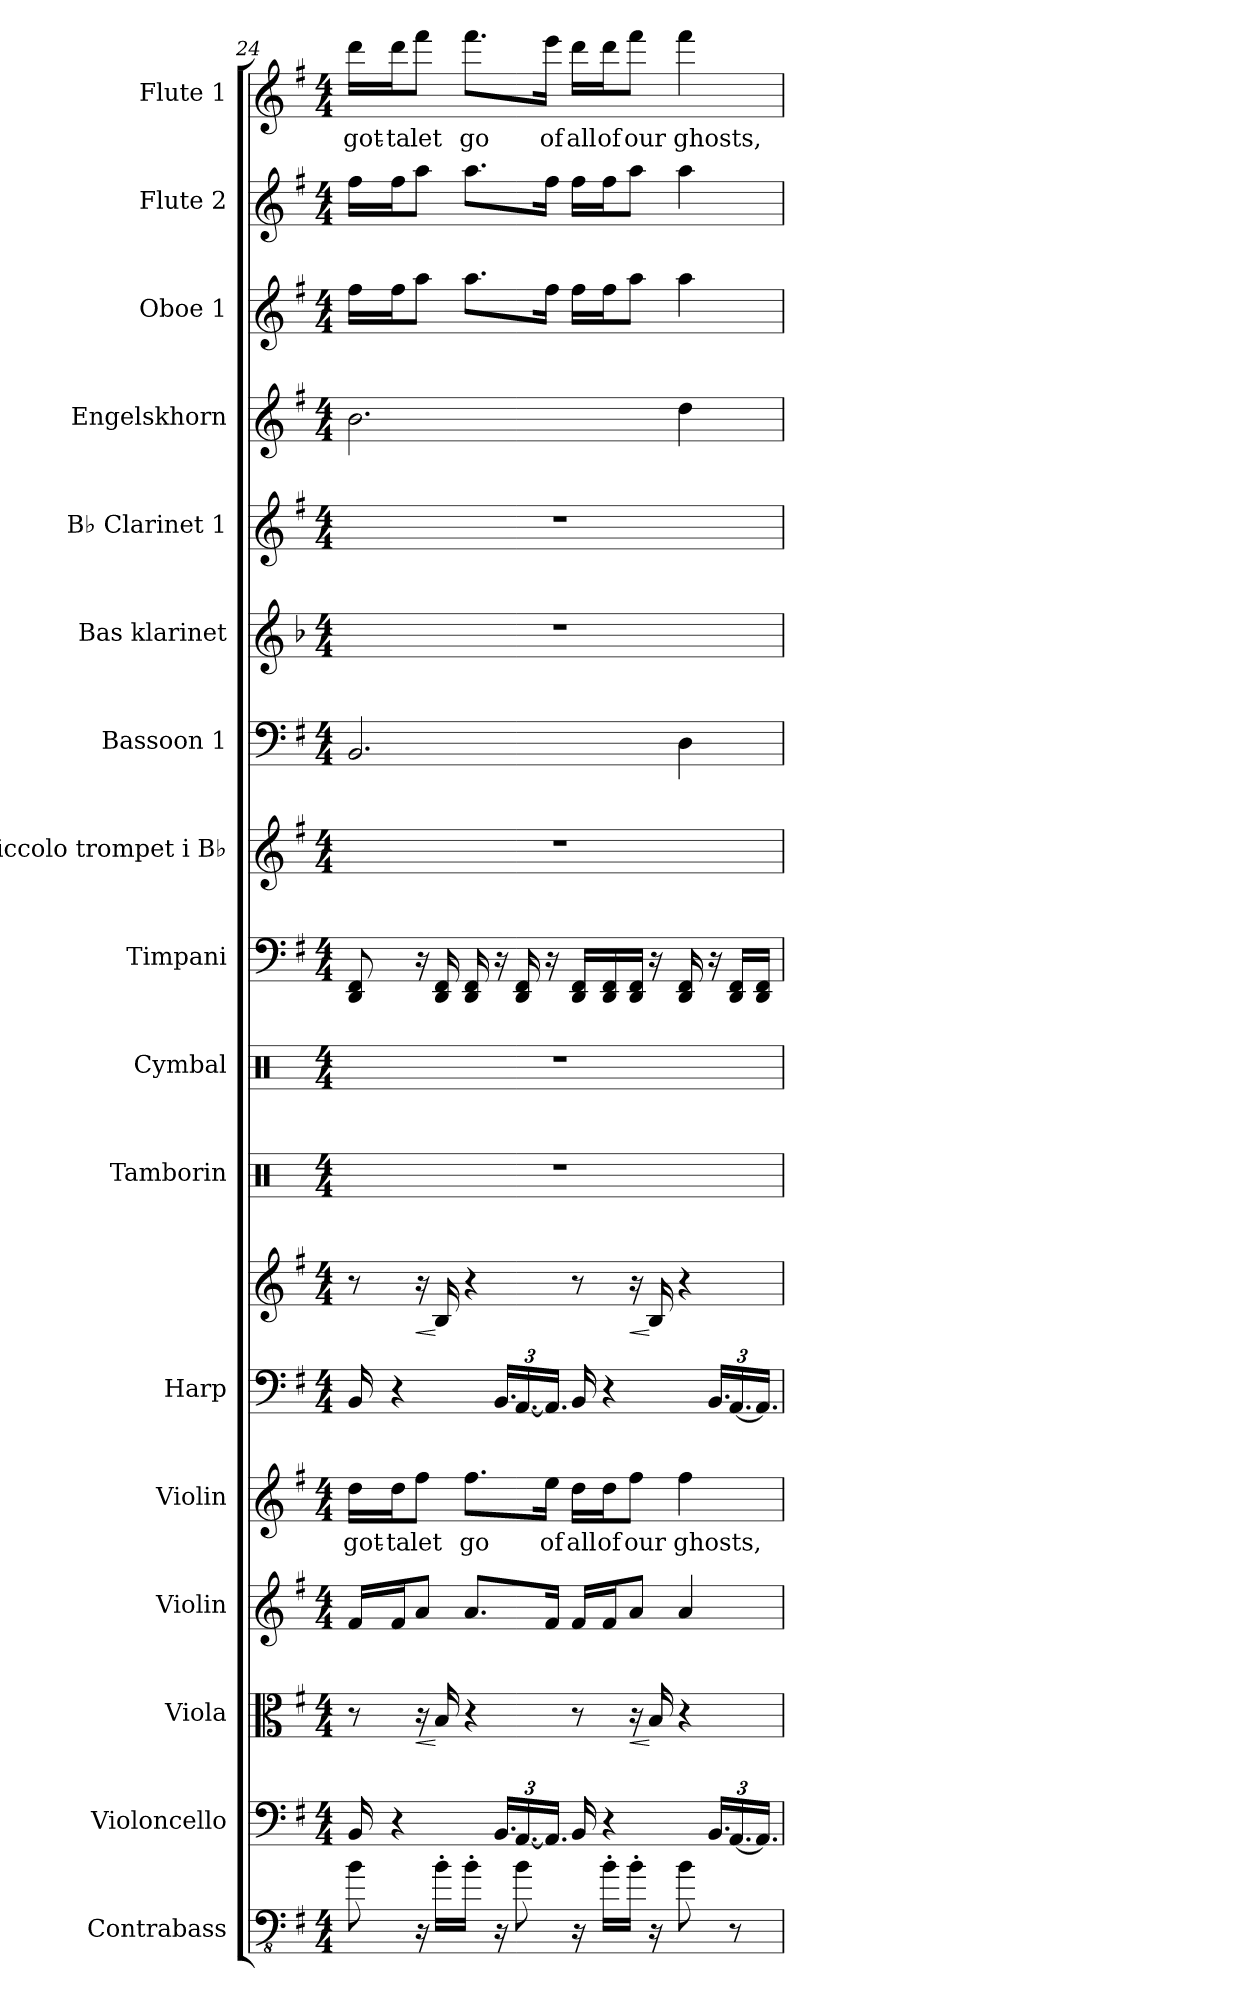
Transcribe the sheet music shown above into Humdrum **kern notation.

**kern	**kern	**kern	**dynam	**kern	**kern	**text	**kern	**kern	**dynam	**kern	**kern	**kern	**kern	**kern	**kern	**kern	**kern	**kern	**kern	**kern	**text
*part17	*part16	*part15	*part15	*part14	*part13	*part13	*part12	*part12	*part12	*part11	*part10	*part9	*part8	*part7	*part6	*part5	*part4	*part3	*part2	*part1	*part1
*staff18	*staff17	*staff16	*staff16	*staff15	*staff14	*staff14	*staff13	*staff12	*staff12/13	*staff11	*staff10	*staff9	*staff8	*staff7	*staff6	*staff5	*staff4	*staff3	*staff2	*staff1	*staff1
*I"Contrabass	*I"Violoncello	*I"Viola	*	*I"Violin	*I"Violin	*	*I"Harp	*	*	*I"Tamborin	*I"Cymbal	*I"Timpani	*I"Piccolo trompet i B♭	*I"Bassoon 1	*I"Bas klarinet	*I"B♭ Clarinet 1	*I"Engelskhorn	*I"Oboe 1	*I"Flute 2	*I"Flute 1	*
*I'Cb.	*I'Vc.	*I'Vla.	*	*I'Vln.	*I'Vln.	*	*I'Hrp.	*	*	*I'Tamb.	*I'Cym.	*I'Timp.	*I'P. tpt. i B♭	*I'Bsn. 1	*	*I'B♭ Cl. 1	*I'E.horn	*I'Ob. 1	*I'Fl. 2	*I'Fl. 1	*
*clefFv4	*clefF4	*clefC3	*	*clefG2	*clefG2	*	*clefF4	*clefG2	*	*clefX	*clefX	*clefF4	*clefG2	*clefF4	*clefG2	*clefG2	*clefG2	*clefG2	*clefG2	*clefG2	*
*ITrd7c12	*	*	*	*	*	*	*	*	*	*	*	*	*ITrd-6c-10	*	*ITrd8c14	*ITrd1c2	*ITrd4c7	*	*	*	*
*k[f#]	*k[f#]	*k[f#]	*	*k[f#]	*k[f#]	*	*k[f#]	*k[f#]	*	*k[]	*k[]	*k[f#]	*k[b-]	*k[f#]	*k[b-]	*k[b-]	*k[]	*k[f#]	*k[f#]	*k[f#]	*
*M4/4	*M4/4	*M4/4	*	*M4/4	*M4/4	*	*M4/4	*M4/4	*	*M4/4	*M4/4	*M4/4	*M4/4	*M4/4	*M4/4	*M4/4	*M4/4	*M4/4	*M4/4	*M4/4	*
=24	=24	=24	=24	=24	=24	=24	=24	=24	=24	=24	=24	=24	=24	=24	=24	=24	=24	=24	=24	=24	=24
8BB\	16BB/	8r	.	16f#/LL	16dd\LL	got-	16BB/	8r	.	1r	1r	8DD/ 8FF#/	1r	2.BB/	1r	1r	2.e\	16ff#\LL	16ff#\LL	16ddd\LL	got-
.	4r	.	.	16f#/J	16dd\J	-ta	4r	.	.	.	.	.	.	.	.	.	.	16ff#\J	16ff#\J	16ddd\J	-ta
!	!	!	!LO:HP:b	!	!	!	!	!	!LO:HP:b	!	!	!	!	!	!	!	!	!	!	!	!
16r	.	16r	<	8a/J	8ff#\J	let	.	16r	<	.	.	16r	.	.	.	.	.	8aa\J	8aa\J	8fff#\J	let
16BB'\LL	.	16B/	[	.	.	.	.	16B/	[	.	.	16DD/ 16FF#/	.	.	.	.	.	.	.	.	.
16BB'\JJ	.	4r	.	8.a/L	8.ff#\L	go	.	4r	.	.	.	16DD/ 16FF#/	.	.	.	.	.	8.aa\L	8.aa\L	8.fff#\L	go
*	*Xbrackettup	*	*	*	*	*	*Xbrackettup	*	*	*	*	*	*	*	*	*	*	*	*	*	*
16r	24.BB/LL	.	.	.	.	.	24.BB/LL	.	.	.	.	16r	.	.	.	.	.	.	.	.	.
8BB\	[24.AA/	.	.	.	.	.	[24.AA/	.	.	.	.	16DD/ 16FF#/	.	.	.	.	.	.	.	.	.
.	24.AA/JJ]	.	.	16f#/Jk	16ee\Jk	of	24.AA/JJ]	.	.	.	.	16r	.	.	.	.	.	16ff#\Jk	16ff#\Jk	16eee\Jk	of
16r	16BB/	8r	.	16f#/LL	16dd\LL	all	16BB/	8r	.	.	.	16DD/ 16FF#/LL	.	.	.	.	.	16ff#\LL	16ff#\LL	16ddd\LL	all
16BB'\LL	4r	.	.	16f#/J	16dd\J	of	4r	.	.	.	.	16DD/ 16FF#/	.	.	.	.	.	16ff#\J	16ff#\J	16ddd\J	of
!	!	!	!LO:HP:b	!	!	!	!	!	!LO:HP:b	!	!	!	!	!	!	!	!	!	!	!	!
16BB'\JJ	.	16r	<	8a/J	8ff#\J	our	.	16r	<	.	.	16DD/ 16FF#/JJ	.	.	.	.	.	8aa\J	8aa\J	8fff#\J	our
16r	.	16B/	[	.	.	.	.	16B/	[	.	.	16r	.	.	.	.	.	.	.	.	.
8BB\	.	4r	.	4a/	4ff#\	ghosts,	.	4r	.	.	.	16DD/ 16FF#/	.	4D\	.	.	4g\	4aa\	4aa\	4fff#\	ghosts,
.	24.BB/LL	.	.	.	.	.	24.BB/LL	.	.	.	.	16r	.	.	.	.	.	.	.	.	.
8r	[24.AA/	.	.	.	.	.	[24.AA/	.	.	.	.	16DD/ 16FF#/LL	.	.	.	.	.	.	.	.	.
.	24.AA/JJ]	.	.	.	.	.	24.AA/JJ]	.	.	.	.	16DD/ 16FF#/JJ	.	.	.	.	.	.	.	.	.
=	=	=	=	=	=	=	=	=	=	=	=	=	=	=	=	=	=	=	=	=	=
*-	*-	*-	*-	*-	*-	*-	*-	*-	*-	*-	*-	*-	*-	*-	*-	*-	*-	*-	*-	*-	*-
